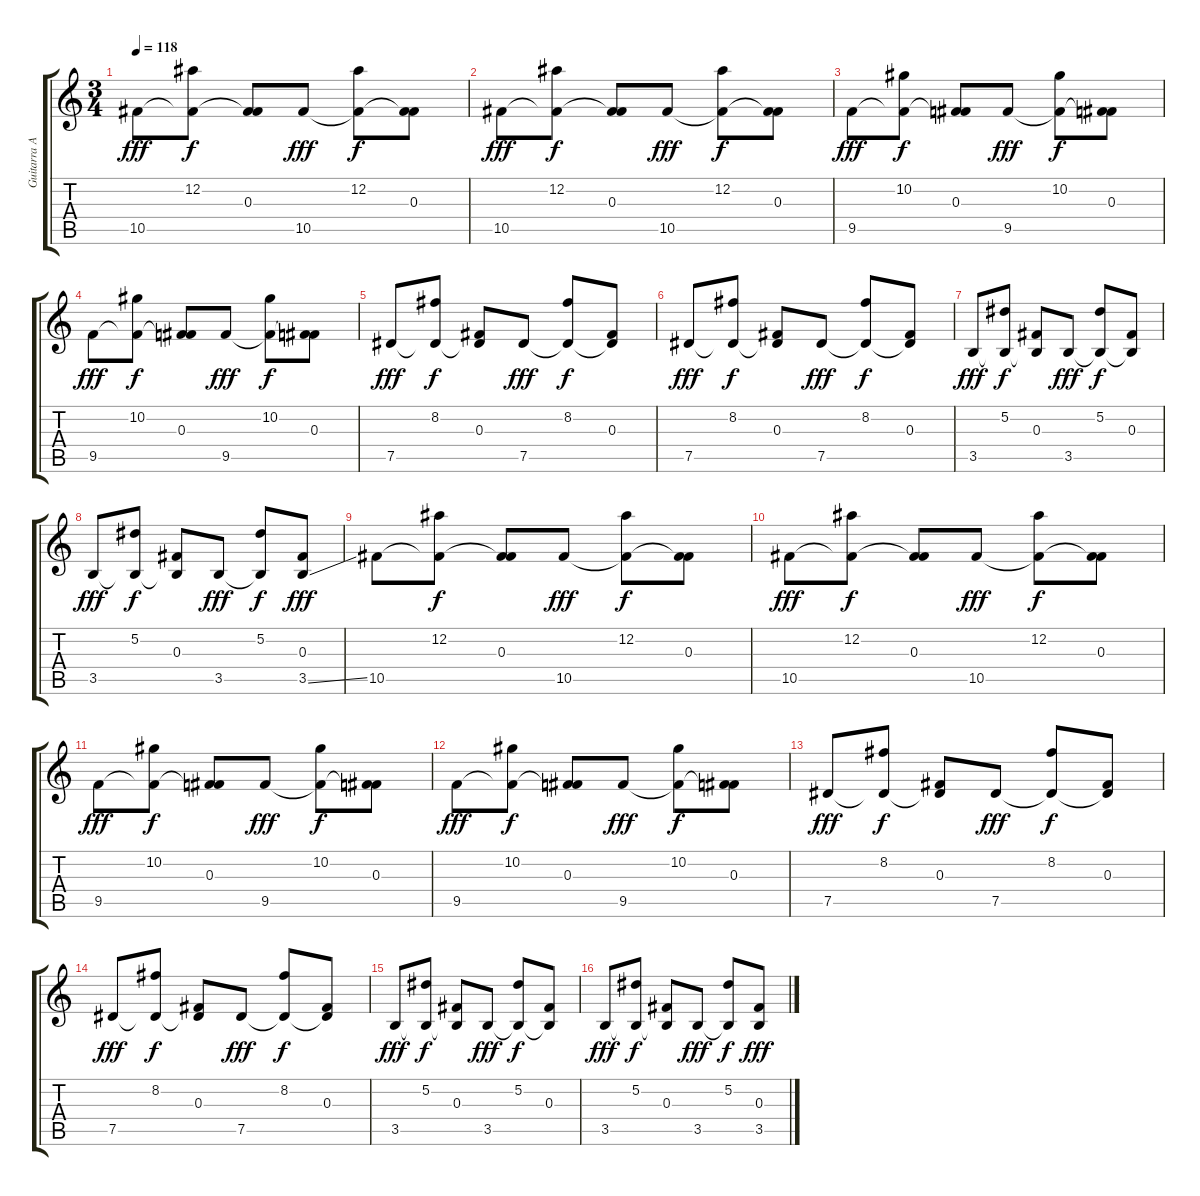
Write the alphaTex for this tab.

\track ("Guitarra Acustica" "Guitarra A") {instrument acousticguitarsteel}
\staff {score tabs}
\tuning (Eb4 Bb3 Gb3 Db3 Ab2 Eb2) {hide}
\ts (3 4)
\tempo 118
\clef g2
\ks c
10.5.8{dy fff} (12.2 10.5{t}).8{dy f} (0.3 10.5{t}).8 10.5.8{dy fff} (12.2 10.5{t}).8{dy f} (0.3 10.5{t}).8 |
10.5.8{dy fff} (12.2 10.5{t}).8{dy f} (0.3 10.5{t}).8 10.5.8{dy fff} (12.2 10.5{t}).8{dy f} (0.3 10.5{t}).8 |
9.5.8{dy fff} (10.2 9.5{t}).8{dy f} (0.3 9.5{t}).8 9.5.8{dy fff} (10.2 9.5{t}).8{dy f} (0.3 9.5{t}).8 |
9.5.8{dy fff} (10.2 9.5{t}).8{dy f} (0.3 9.5{t}).8 9.5.8{dy fff} (10.2 9.5{t}).8{dy f} (0.3 9.5{t}).8 |
7.5.8{dy fff} (8.2 7.5{t}).8{dy f} (0.3 7.5{t}).8 7.5.8{dy fff} (8.2 7.5{t}).8{dy f} (0.3 7.5{t}).8 |
7.5.8{dy fff} (8.2 7.5{t}).8{dy f} (0.3 7.5{t}).8 7.5.8{dy fff} (8.2 7.5{t}).8{dy f} (0.3 7.5{t}).8 |
3.5.8{dy fff} (5.2 3.5{t}).8{dy f} (0.3 3.5{t}).8 3.5.8{dy fff} (5.2 3.5{t}).8{dy f} (0.3 3.5{t}).8 |
3.5.8{dy fff} (5.2 3.5{t}).8{dy f} (0.3 3.5{t}).8 3.5.8{dy fff} (5.2 3.5{t}).8{dy f} (0.3 3.5{ss}).8{dy fff} |
10.5.8 (12.2 10.5{t}).8{dy f} (0.3 10.5{t}).8 10.5.8{dy fff} (12.2 10.5{t}).8{dy f} (0.3 10.5{t}).8 |
10.5.8{dy fff} (12.2 10.5{t}).8{dy f} (0.3 10.5{t}).8 10.5.8{dy fff} (12.2 10.5{t}).8{dy f} (0.3 10.5{t}).8 |
9.5.8{dy fff} (10.2 9.5{t}).8{dy f} (0.3 9.5{t}).8 9.5.8{dy fff} (10.2 9.5{t}).8{dy f} (0.3 9.5{t}).8 |
9.5.8{dy fff} (10.2 9.5{t}).8{dy f} (0.3 9.5{t}).8 9.5.8{dy fff} (10.2 9.5{t}).8{dy f} (0.3 9.5{t}).8 |
7.5.8{dy fff} (8.2 7.5{t}).8{dy f} (0.3 7.5{t}).8 7.5.8{dy fff} (8.2 7.5{t}).8{dy f} (0.3 7.5{t}).8 |
7.5.8{dy fff} (8.2 7.5{t}).8{dy f} (0.3 7.5{t}).8 7.5.8{dy fff} (8.2 7.5{t}).8{dy f} (0.3 7.5{t}).8 |
3.5.8{dy fff} (5.2 3.5{t}).8{dy f} (0.3 3.5{t}).8 3.5.8{dy fff} (5.2 3.5{t}).8{dy f} (0.3 3.5{t}).8 |
3.5.8{dy fff} (5.2 3.5{t}).8{dy f} (0.3 3.5{t}).8 3.5.8{dy fff} (5.2 3.5{t}).8{dy f} (0.3 3.5).8{dy fff}
